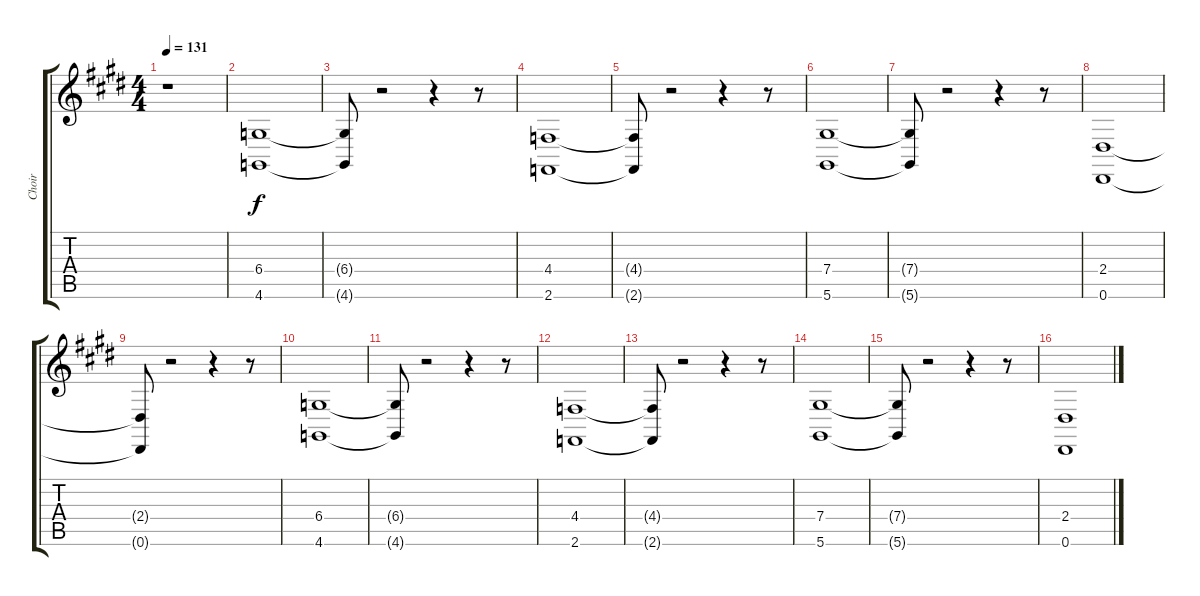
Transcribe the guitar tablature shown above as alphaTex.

\track ("Choir" "Choir") {instrument choiraahs}
\staff {score tabs}
\tuning (Eb4 Bb3 Gb3 Db3 Ab2 Eb2) {hide}
\ts (4 4)
\tempo 131
\clef g2
\ks e
r.1{dy f instrument choiraahs} |
\ks c#minor
(6.4 4.6).1 |
(6.4{t} 4.6{t}).8 r.2 r.4 r.8 |
(4.4 2.6).1 |
\ks e
(4.4{t} 2.6{t}).8 r.2 r.4 r.8 |
\ks c#minor
(7.4 5.6).1 |
(7.4{t} 5.6{t}).8 r.2 r.4 r.8 |
(2.4 0.6).1 |
\ks e
(2.4{t} 0.6{t}).8 r.2 r.4 r.8 |
\ks c#minor
(6.4 4.6).1 |
(6.4{t} 4.6{t}).8 r.2 r.4 r.8 |
(4.4 2.6).1 |
\ks e
(4.4{t} 2.6{t}).8 r.2 r.4 r.8 |
\ks c#minor
(7.4 5.6).1 |
(7.4{t} 5.6{t}).8 r.2 r.4 r.8 |
(2.4 0.6).1
